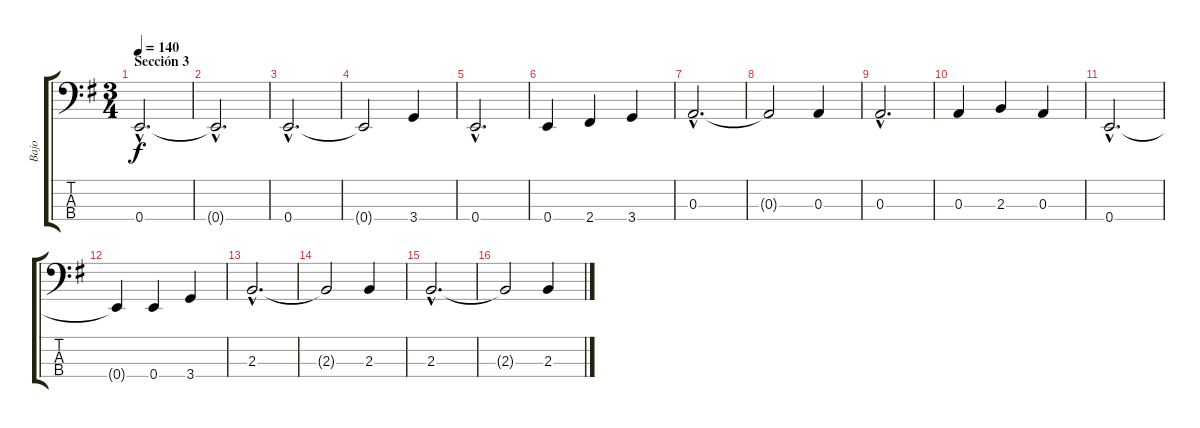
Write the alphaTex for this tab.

\track ("Bajo" "Bajo") {instrument electricbassfinger}
\staff {score tabs}
\tuning (G2 D2 A1 E1) {hide}
\ts (3 4)
\section ("" "Sección 3")
\tempo 140
\clef f4
\ks g
0.4{hac}.2{d dy f} |
0.4{hac t}.2{d} |
0.4{hac}.2{d} |
0.4{t}.2 3.4.4 |
0.4{hac}.2{d} |
0.4.4 2.4.4 3.4.4 |
0.3{hac}.2{d} |
0.3{t}.2 0.3.4 |
0.3{hac}.2{d} |
0.3.4 2.3.4 0.3.4 |
0.4{hac}.2{d} |
0.4{t}.4 0.4.4 3.4.4 |
2.3{hac}.2{d} |
2.3{t}.2 2.3.4 |
2.3{hac}.2{d} |
2.3{t}.2 2.3.4
